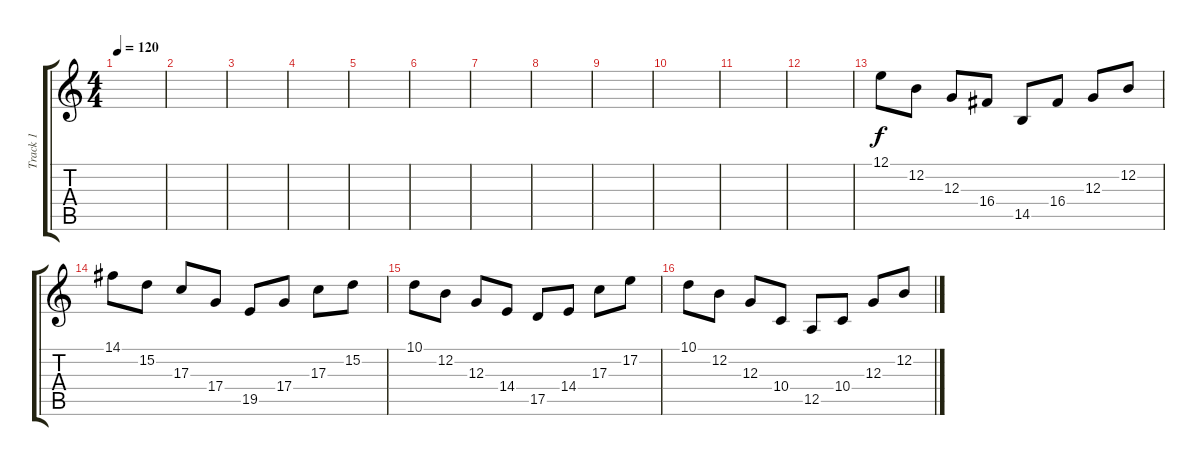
\track ("Track 1" "Track 1") {instrument musicbox}
\staff {score tabs}
\tuning (E4 B3 G3 D3 A2 E2) {hide}
\ts (4 4)
\tempo 120
\clef g2
\ks c
|
|
|
|
|
|
|
|
|
|
|
|
12.1.8 12.2.8 12.3.8 16.4.8 14.5.8 16.4.8 12.3.8 12.2.8 |
14.1.8 15.2.8 17.3.8 17.4.8 19.5.8 17.4.8 17.3.8 15.2.8 |
10.1.8 12.2.8 12.3.8 14.4.8 17.5.8 14.4.8 17.3.8 17.2.8 |
10.1.8 12.2.8 12.3.8 10.4.8 12.5.8 10.4.8 12.3.8 12.2.8
